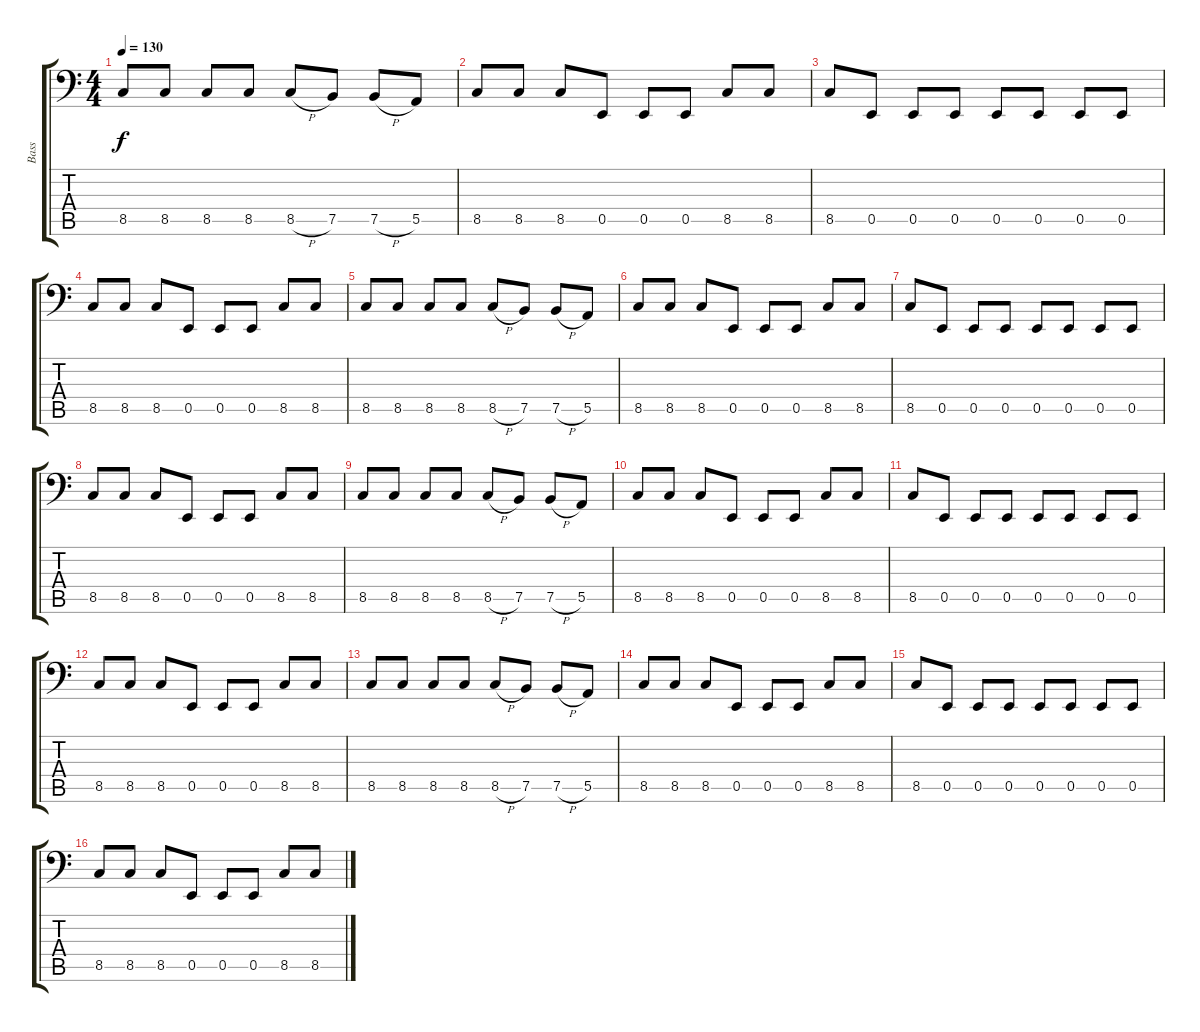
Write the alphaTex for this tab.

\track ("Bass" "Bass") {instrument electricbassfinger}
\staff {score tabs}
\tuning (B2 Gb2 D2 A1 E1 B0) {hide}
\ts (4 4)
\tempo 130
\clef f4
\ks c
8.5.8{dy f} 8.5.8 8.5.8 8.5.8 8.5{h}.8 7.5.8 7.5{h}.8 5.5.8 |
8.5.8 8.5.8 8.5.8 0.5.8 0.5.8 0.5.8 8.5.8 8.5.8 |
8.5.8 0.5.8 0.5.8 0.5.8 0.5.8 0.5.8 0.5.8 0.5.8 |
8.5.8 8.5.8 8.5.8 0.5.8 0.5.8 0.5.8 8.5.8 8.5.8 |
8.5.8 8.5.8 8.5.8 8.5.8 8.5{h}.8 7.5.8 7.5{h}.8 5.5.8 |
8.5.8 8.5.8 8.5.8 0.5.8 0.5.8 0.5.8 8.5.8 8.5.8 |
8.5.8 0.5.8 0.5.8 0.5.8 0.5.8 0.5.8 0.5.8 0.5.8 |
8.5.8 8.5.8 8.5.8 0.5.8 0.5.8 0.5.8 8.5.8 8.5.8 |
8.5.8 8.5.8 8.5.8 8.5.8 8.5{h}.8 7.5.8 7.5{h}.8 5.5.8 |
8.5.8 8.5.8 8.5.8 0.5.8 0.5.8 0.5.8 8.5.8 8.5.8 |
8.5.8 0.5.8 0.5.8 0.5.8 0.5.8 0.5.8 0.5.8 0.5.8 |
8.5.8 8.5.8 8.5.8 0.5.8 0.5.8 0.5.8 8.5.8 8.5.8 |
8.5.8 8.5.8 8.5.8 8.5.8 8.5{h}.8 7.5.8 7.5{h}.8 5.5.8 |
8.5.8 8.5.8 8.5.8 0.5.8 0.5.8 0.5.8 8.5.8 8.5.8 |
8.5.8 0.5.8 0.5.8 0.5.8 0.5.8 0.5.8 0.5.8 0.5.8 |
8.5.8 8.5.8 8.5.8 0.5.8 0.5.8 0.5.8 8.5.8 8.5.8
